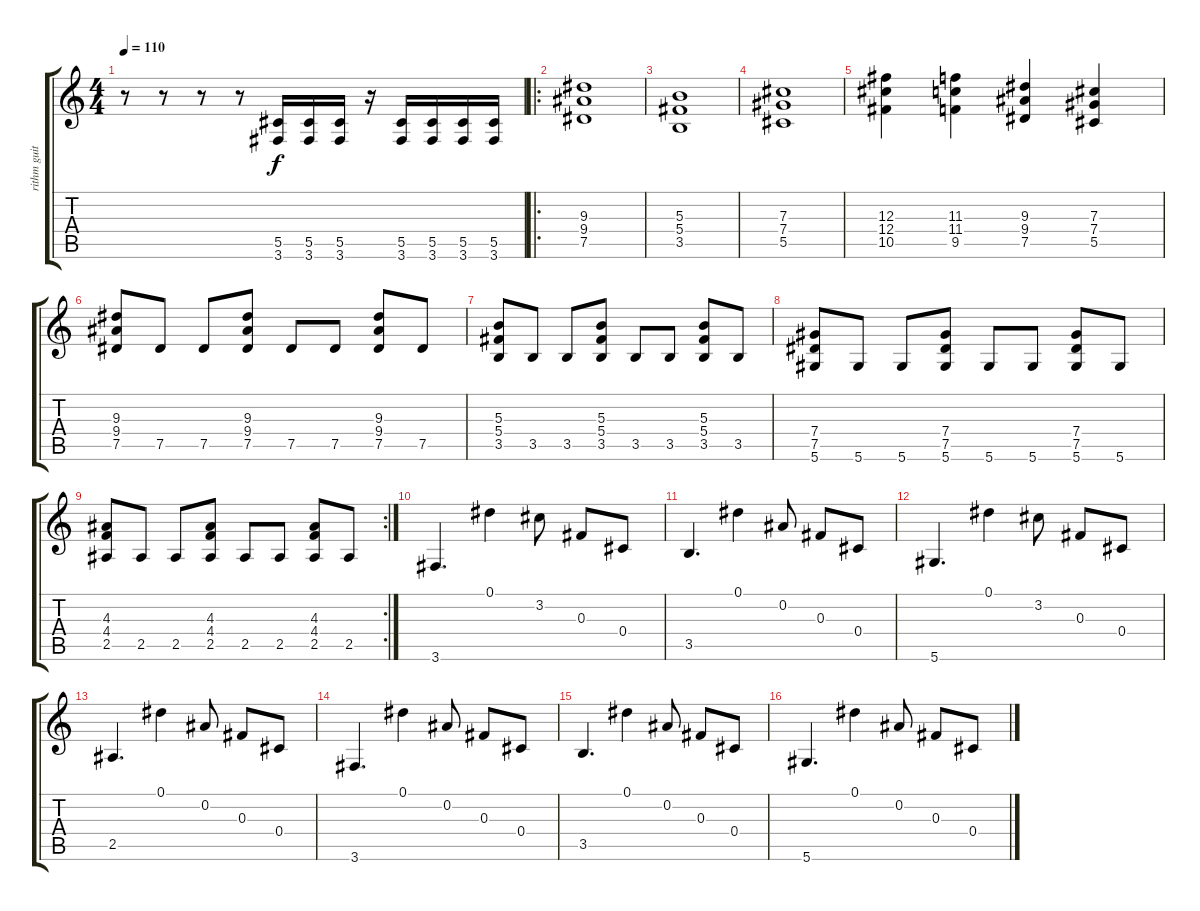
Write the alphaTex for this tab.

\track ("rithm guitar" "rithm guit") {instrument acousticguitarsteel}
\staff {score tabs}
\tuning (Eb4 Bb3 Gb3 Db3 Ab2 Eb2) {hide}
\ts (4 4)
\tempo 110
\clef g2
\ks c
r.8{dy f instrument distortionguitar} r.8 r.8 r.8 (5.5 3.6).16 (5.5 3.6).16 (5.5 3.6).16 r.16 (5.5 3.6).16 (5.5 3.6).16 (5.5 3.6).16 (5.5 3.6).16 |
\ro
(9.3 9.4 7.5).1 |
(5.3 5.4 3.5).1 |
(7.3 7.4 5.5).1 |
(12.3 12.4 10.5).4 (11.3 11.4 9.5).4 (9.3 9.4 7.5).4 (7.3 7.4 5.5).4 |
(9.3 9.4 7.5).8 7.5.8 7.5.8 (9.3 9.4 7.5).8 7.5.8 7.5.8 (9.3 9.4 7.5).8 7.5.8 |
(5.3 5.4 3.5).8 3.5.8 3.5.8 (5.3 5.4 3.5).8 3.5.8 3.5.8 (5.3 5.4 3.5).8 3.5.8 |
(7.4 7.5 5.6).8 5.6.8 5.6.8 (7.4 7.5 5.6).8 5.6.8 5.6.8 (7.4 7.5 5.6).8 5.6.8 |
\rc 2
(4.3 4.4 2.5).8 2.5.8 2.5.8 (4.3 4.4 2.5).8 2.5.8 2.5.8 (4.3 4.4 2.5).8 2.5.8 |
3.6.4{d instrument acousticguitarsteel} 0.1.4 3.2.8 0.3.8 0.4.8 |
3.5.4{d instrument acousticguitarsteel} 0.1.4 0.2.8 0.3.8 0.4.8 |
5.6.4{d instrument acousticguitarsteel} 0.1.4 3.2.8 0.3.8 0.4.8 |
2.5.4{d instrument acousticguitarsteel} 0.1.4 0.2.8 0.3.8 0.4.8 |
3.6.4{d instrument acousticguitarsteel} 0.1.4 0.2.8 0.3.8 0.4.8 |
3.5.4{d instrument acousticguitarsteel} 0.1.4 0.2.8 0.3.8 0.4.8 |
5.6.4{d instrument acousticguitarsteel} 0.1.4 0.2.8 0.3.8 0.4.8
